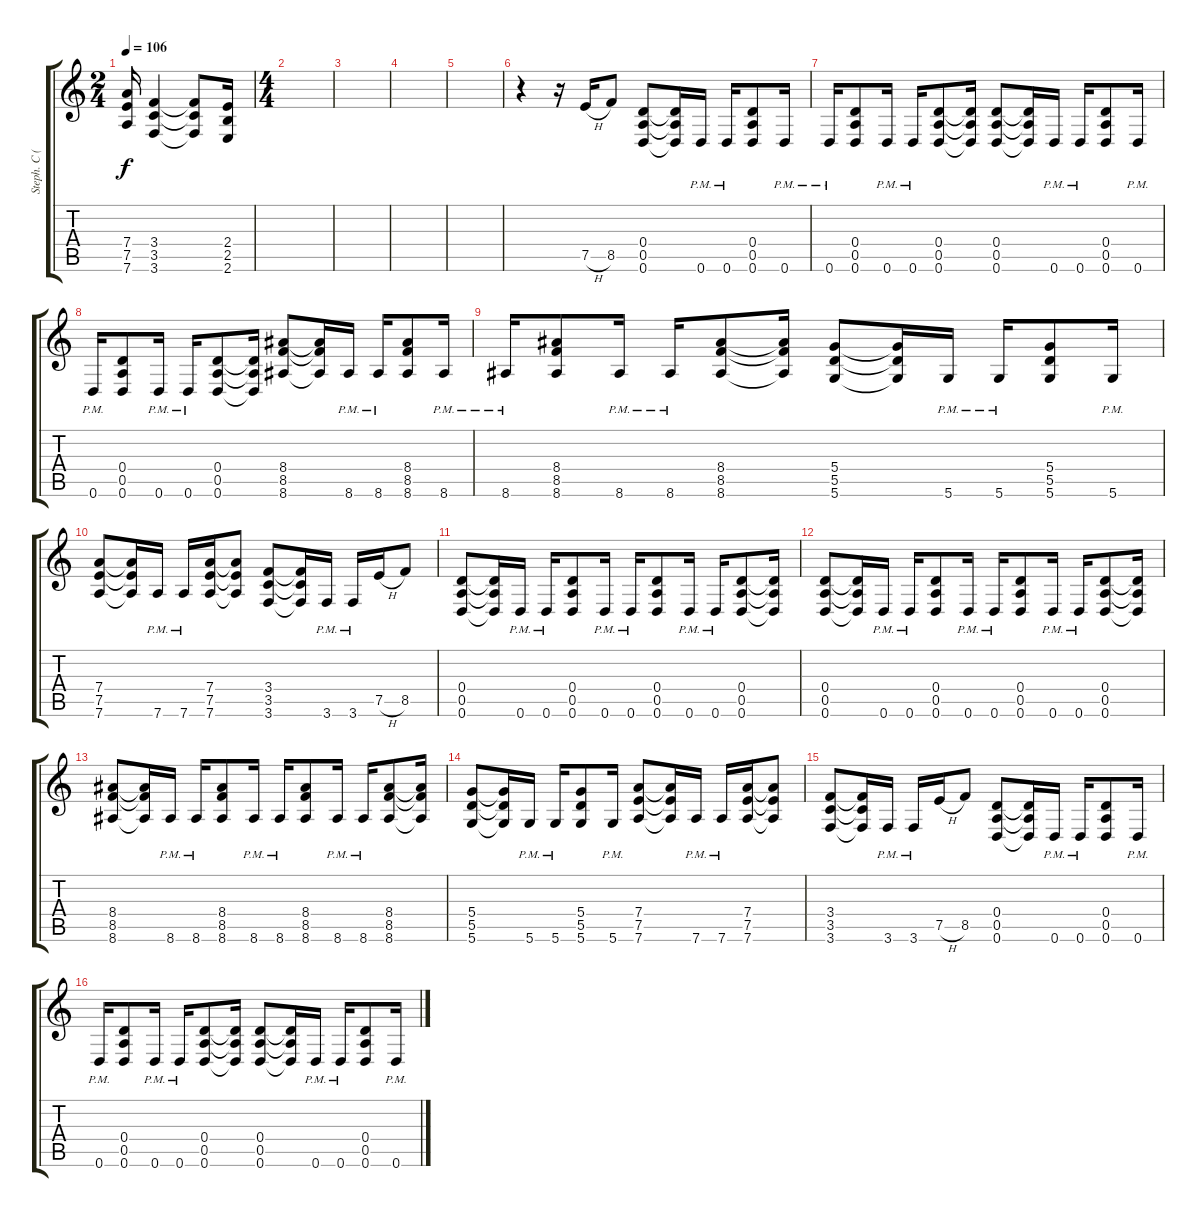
\track ("Steph. C (Rhythm)" "Steph. C (") {instrument distortionguitar}
\staff {score tabs}
\tuning (E4 B3 G3 D3 A2 D2) {hide}
\ts (2 4)
\tempo 106
\clef g2
\ks c
(7.4{t} 7.5{t} 7.6{t}).16{dy f} (3.4 3.5 3.6).4 (3.4{t} 3.5{t} 3.6{t}).8 (2.4 2.5 2.6).16 |
\ts (4 4)
|
|
|
|
r.4 r.16 7.5{h}.16 8.5.8 (0.4 0.5 0.6).8 (0.4{t} 0.5{t} 0.6{t}).16 0.6{pm}.16 0.6{pm}.16 (0.4 0.5 0.6).8 0.6{pm}.16 |
0.6{pm}.16 (0.4 0.5 0.6).8 0.6{pm}.16 0.6{pm}.16 (0.4 0.5 0.6).8 (0.4{t} 0.5{t} 0.6{t}).16 (0.4 0.5 0.6).8 (0.4{t} 0.5{t} 0.6{t}).16 0.6{pm}.16 0.6{pm}.16 (0.4 0.5 0.6).8 0.6{pm}.16 |
0.6{pm}.16 (0.4 0.5 0.6).8 0.6{pm}.16 0.6{pm}.16 (0.4 0.5 0.6).8 (0.4{t} 0.5{t} 0.6{t}).16 (8.4 8.5 8.6).8 (8.4{t} 8.5{t} 8.6{t}).16 8.6{pm}.16 8.6{pm}.16 (8.4 8.5 8.6).8 8.6{pm}.16 |
8.6{pm}.16 (8.4 8.5 8.6).8 8.6{pm}.16 8.6{pm}.16 (8.4 8.5 8.6).8 (8.4{t} 8.5{t} 8.6{t}).16 (5.4 5.5 5.6).8 (5.4{t} 5.5{t} 5.6{t}).16 5.6{pm}.16 5.6{pm}.16 (5.4 5.5 5.6).8 5.6{pm}.16 |
(7.4 7.5 7.6).8 (7.4{t} 7.5{t} 7.6{t}).16 7.6{pm}.16 7.6{pm}.16 (7.4 7.5 7.6).16 (7.4{t} 7.5{t} 7.6{t}).8 (3.4 3.5 3.6).8 (3.4{t} 3.5{t} 3.6{t}).16 3.6{pm}.16 3.6{pm}.16 7.5{h}.16 8.5.8 |
(0.4 0.5 0.6).8 (0.4{t} 0.5{t} 0.6{t}).16 0.6{pm}.16 0.6{pm}.16 (0.4 0.5 0.6).8 0.6{pm}.16 0.6{pm}.16 (0.4 0.5 0.6).8 0.6{pm}.16 0.6{pm}.16 (0.4 0.5 0.6).8 (0.4{t} 0.5{t} 0.6{t}).16 |
(0.4 0.5 0.6).8 (0.4{t} 0.5{t} 0.6{t}).16 0.6{pm}.16 0.6{pm}.16 (0.4 0.5 0.6).8 0.6{pm}.16 0.6{pm}.16 (0.4 0.5 0.6).8 0.6{pm}.16 0.6{pm}.16 (0.4 0.5 0.6).8 (0.4{t} 0.5{t} 0.6{t}).16 |
(8.4 8.5 8.6).8 (8.4{t} 8.5{t} 8.6{t}).16 8.6{pm}.16 8.6{pm}.16 (8.4 8.5 8.6).8 8.6{pm}.16 8.6{pm}.16 (8.4 8.5 8.6).8 8.6{pm}.16 8.6{pm}.16 (8.4 8.5 8.6).8 (8.4{t} 8.5{t} 8.6{t}).16 |
(5.4 5.5 5.6).8 (5.4{t} 5.5{t} 5.6{t}).16 5.6{pm}.16 5.6{pm}.16 (5.4 5.5 5.6).8 5.6{pm}.16 (7.4 7.5 7.6).8 (7.4{t} 7.5{t} 7.6{t}).16 7.6{pm}.16 7.6{pm}.16 (7.4 7.5 7.6).16 (7.4{t} 7.5{t} 7.6{t}).8 |
(3.4 3.5 3.6).8 (3.4{t} 3.5{t} 3.6{t}).16 3.6{pm}.16 3.6{pm}.16 7.5{h}.16 8.5.8 (0.4 0.5 0.6).8 (0.4{t} 0.5{t} 0.6{t}).16 0.6{pm}.16 0.6{pm}.16 (0.4 0.5 0.6).8 0.6{pm}.16 |
0.6{pm}.16 (0.4 0.5 0.6).8 0.6{pm}.16 0.6{pm}.16 (0.4 0.5 0.6).8 (0.4{t} 0.5{t} 0.6{t}).16 (0.4 0.5 0.6).8 (0.4{t} 0.5{t} 0.6{t}).16 0.6{pm}.16 0.6{pm}.16 (0.4 0.5 0.6).8 0.6{pm}.16
